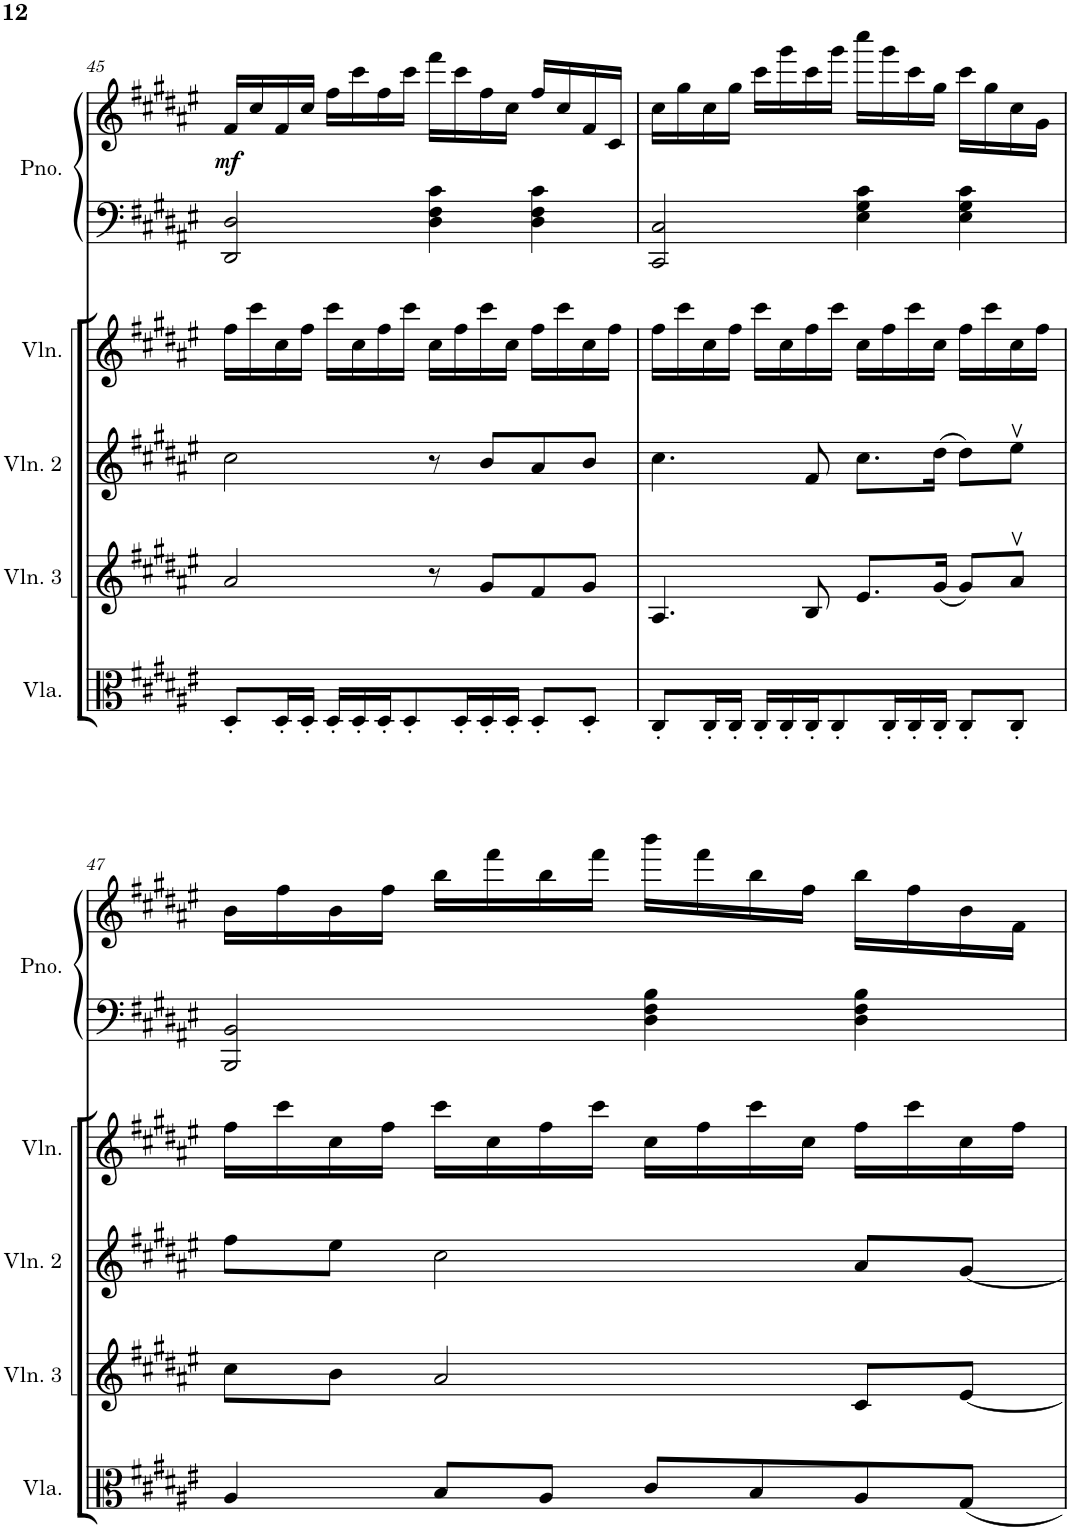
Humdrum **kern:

**kern	**kern	**kern	**kern	**kern	**kern	**dynam
*part5	*part4	*part3	*part2	*part1	*part1	*part1
*staff6	*staff5	*staff4	*staff3	*staff2	*staff1	*staff1/2
*I"Viola	*I"Violin 3	*I"Violin 2	*I"Violin	*I"Piano	*	*
*I'Vla.	*I'Vln. 3	*I'Vln. 2	*I'Vln.	*I'Pno.	*	*
!!LO:PB:g=z
*clefC3	*clefG2	*clefG2	*clefG2	*clefF4	*clefG2	*
*k[f#c#g#d#a#e#]	*k[f#c#g#d#a#e#]	*k[f#c#g#d#a#e#]	*k[f#c#g#d#a#e#]	*k[f#c#g#d#a#e#]	*k[f#c#g#d#a#e#]	*
*M4/4	*M4/4	*M4/4	*M4/4	*M4/4	*M4/4	*
=45	=45	=45	=45	=45	=45	=45
!	!	!	!	!	!	!LO:DY:b
8D#'/L	2a#/	2cc#\	16ff#\LL	2DD#/ 2D#/	16f#/LL	mf
.	.	.	16ccc#\	.	16cc#/	.
16D#'/L	.	.	16cc#\	.	16f#/	.
16D#'/JJ	.	.	16ff#\JJ	.	16cc#/JJ	.
16D#'/LL	.	.	16ccc#\LL	.	16ff#\LL	.
16D#'/	.	.	16cc#\	.	16ccc#\	.
16D#'/J	.	.	16ff#\	.	16ff#\	.
8D#'/	.	.	16ccc#\JJ	.	16ccc#\JJ	.
.	8r	8r	16cc#\LL	4D#\ 4F#\ 4c#\	16fff#\LL	.
16D#'/L	.	.	16ff#\	.	16ccc#\	.
16D#'/	8g#/L	8b/L	16ccc#\	.	16ff#\	.
16D#'/JJ	.	.	16cc#\JJ	.	16cc#\JJ	.
8D#'/L	8f#/	8a#/	16ff#\LL	4D#\ 4F#\ 4c#\	16ff#/LL	.
.	.	.	16ccc#\	.	16cc#/	.
8D#'/J	8g#/J	8b/J	16cc#\	.	16f#/	.
.	.	.	16ff#\JJ	.	16c#/JJ	.
=46	=46	=46	=46	=46	=46	=46
8C#'/L	4.A#/	4.cc#\	16ff#\LL	2CC#/ 2C#/	16cc#\LL	.
.	.	.	16ccc#\	.	16gg#\	.
16C#'/L	.	.	16cc#\	.	16cc#\	.
16C#'/JJ	.	.	16ff#\JJ	.	16gg#\JJ	.
16C#'/LL	.	.	16ccc#\LL	.	16ccc#\LL	.
16C#'/	.	.	16cc#\	.	16ggg#\	.
16C#'/J	8B/	8f#/	16ff#\	.	16ccc#\	.
8C#'/	.	.	16ccc#\JJ	.	16ggg#\JJ	.
.	8.e#/L	8.cc#\L	16cc#\LL	4E#\ 4G#\ 4c#\	16cccc#\LL	.
16C#'/L	.	.	16ff#\	.	16ggg#\	.
16C#'/	.	.	16ccc#\	.	16ccc#\	.
16C#'/JJ	(16g#/Jk	(16dd#\Jk	16cc#\JJ	.	16gg#\JJ	.
8C#'/L	8g#/L)	8dd#\L)	16ff#\LL	4E#\ 4G#\ 4c#\	16ccc#\LL	.
.	.	.	16ccc#\	.	16gg#\	.
8C#'/J	8a#v/J	8ee#v\J	16cc#\	.	16cc#\	.
.	.	.	16ff#\JJ	.	16g#\JJ	.
!!LO:LB:g=z
=47	=47	=47	=47	=47	=47	=47
4A#/	8cc#\L	8ff#\L	16ff#\LL	2BBB/ 2BB/	16b\LL	.
.	.	.	16ccc#\	.	16ff#\	.
.	8b\J	8ee#\J	16cc#\	.	16b\	.
.	.	.	16ff#\JJ	.	16ff#\JJ	.
8B/L	2a#/	2cc#\	16ccc#\LL	.	16bb\LL	.
.	.	.	16cc#\	.	16fff#\	.
8A#/J	.	.	16ff#\	.	16bb\	.
.	.	.	16ccc#\JJ	.	16fff#\JJ	.
8c#/L	.	.	16cc#\LL	4D#\ 4F#\ 4B\	16bbb\LL	.
.	.	.	16ff#\	.	16fff#\	.
8B/	.	.	16ccc#\	.	16bb\	.
.	.	.	16cc#\JJ	.	16ff#\JJ	.
8A#/	8c#/L	8a#/L	16ff#\LL	4D#\ 4F#\ 4B\	16bb\LL	.
.	.	.	16ccc#\	.	16ff#\	.
8G#/J	[8e#/J	[8g#/J	16cc#\	.	16b\	.
.	.	.	16ff#\JJ	.	16f#\JJ	.
=	=	=	=	=	=	=
*-	*-	*-	*-	*-	*-	*-
